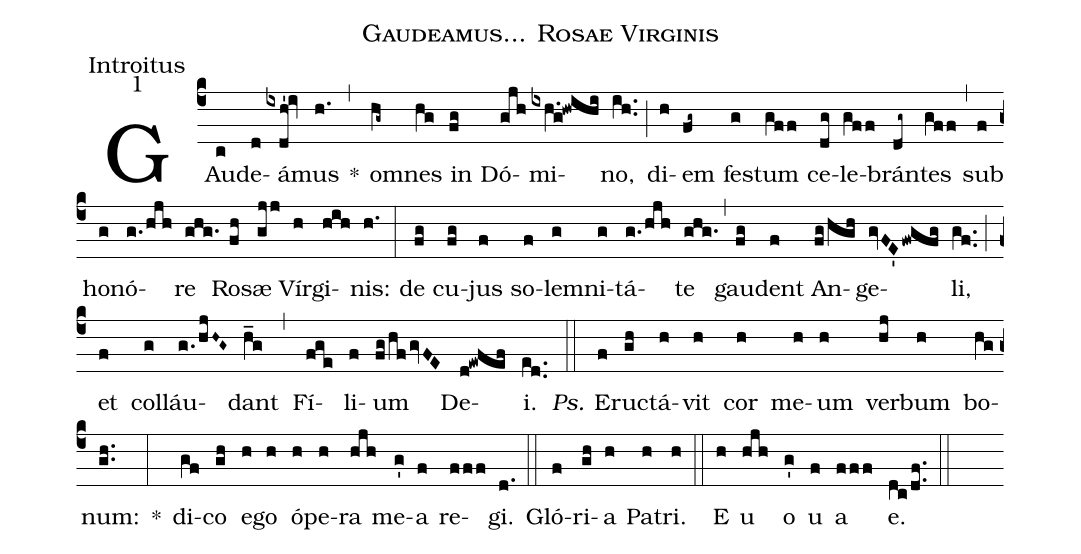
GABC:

name: Gaudeamus... Rosae Virginis;
office-part: Introitus;
mode: 1;
%%
(c4) GAu(c)de(d)á(ixdh'!iv)mus(h.) *(,) om(hg~)nes(hg) in(fg) Dó(gjh)mi(ixh.g!hwihi)no,(ih..) (;) di(h)em(fg~) fes(g)tum(gff) ce(dg)le(gff)brán(dg~)tes(gff) (,) sub(f) ho(g)nó(g./hjh)re(ghg.) Ro(fh)sæ(gjj) Vír(h)gi(hih)nis:(h.) (:)
de(fg) cu(fg)jus(f) so(f)lem(g)ni(g)tá(g./hjh)te(ghg.) (,) gau(fg)dent(f) An(fg/hgh)ge(gvFE'fwgfg)li,(gf..) (;) et(f) col(g)láu(g./hjH~G~)dant(h_g) (,) Fí(fge)li(f)um(fg/hfgvFE) De(d!ewfef)i.(ed..) (::)
<i>Ps.</i> E(f)ruc(gh)tá(h)vit(h) cor(h) me(h)um(h) ver(hj)bum(h) bo(hg)num:(gh..) *(:)
di(gf)co(gh) e(h)go(h) ó(h)pe(h)ra(hjh) me(g')a(f) re(fff)gi.(d.) (::)
Gló(f)ri(gh)a(h) Pa(h)tri.(h) (::)
E(h) u(hjh) o(g') u(f) a(fff) e.(dc/df..) (::)
